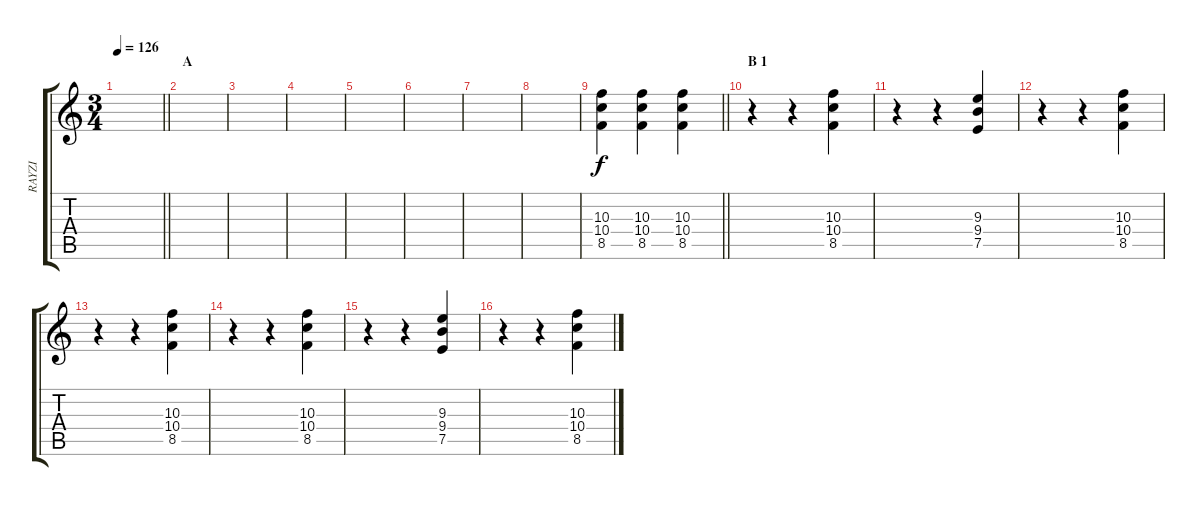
\track ("RAYZI" "RAYZI") {instrument distortionguitar}
\staff {score tabs}
\tuning (E4 B3 G3 D3 A2 E2) {hide}
\ts (3 4)
\tempo 126
\clef g2
\barLineRight lightlight
\ks c
|
\section ("" "A")
|
|
|
|
|
|
|
\barLineRight lightlight
(10.3 10.4 8.5).4 (10.3 10.4 8.5).4 (10.3 10.4 8.5).4 |
\section ("" "B 1")
r.4 r.4 (10.3 10.4 8.5).4 |
r.4 r.4 (9.3 9.4 7.5).4 |
r.4 r.4 (10.3 10.4 8.5).4 |
r.4 r.4 (10.3 10.4 8.5).4 |
r.4 r.4 (10.3 10.4 8.5).4 |
r.4 r.4 (9.3 9.4 7.5).4 |
r.4 r.4 (10.3 10.4 8.5).4
